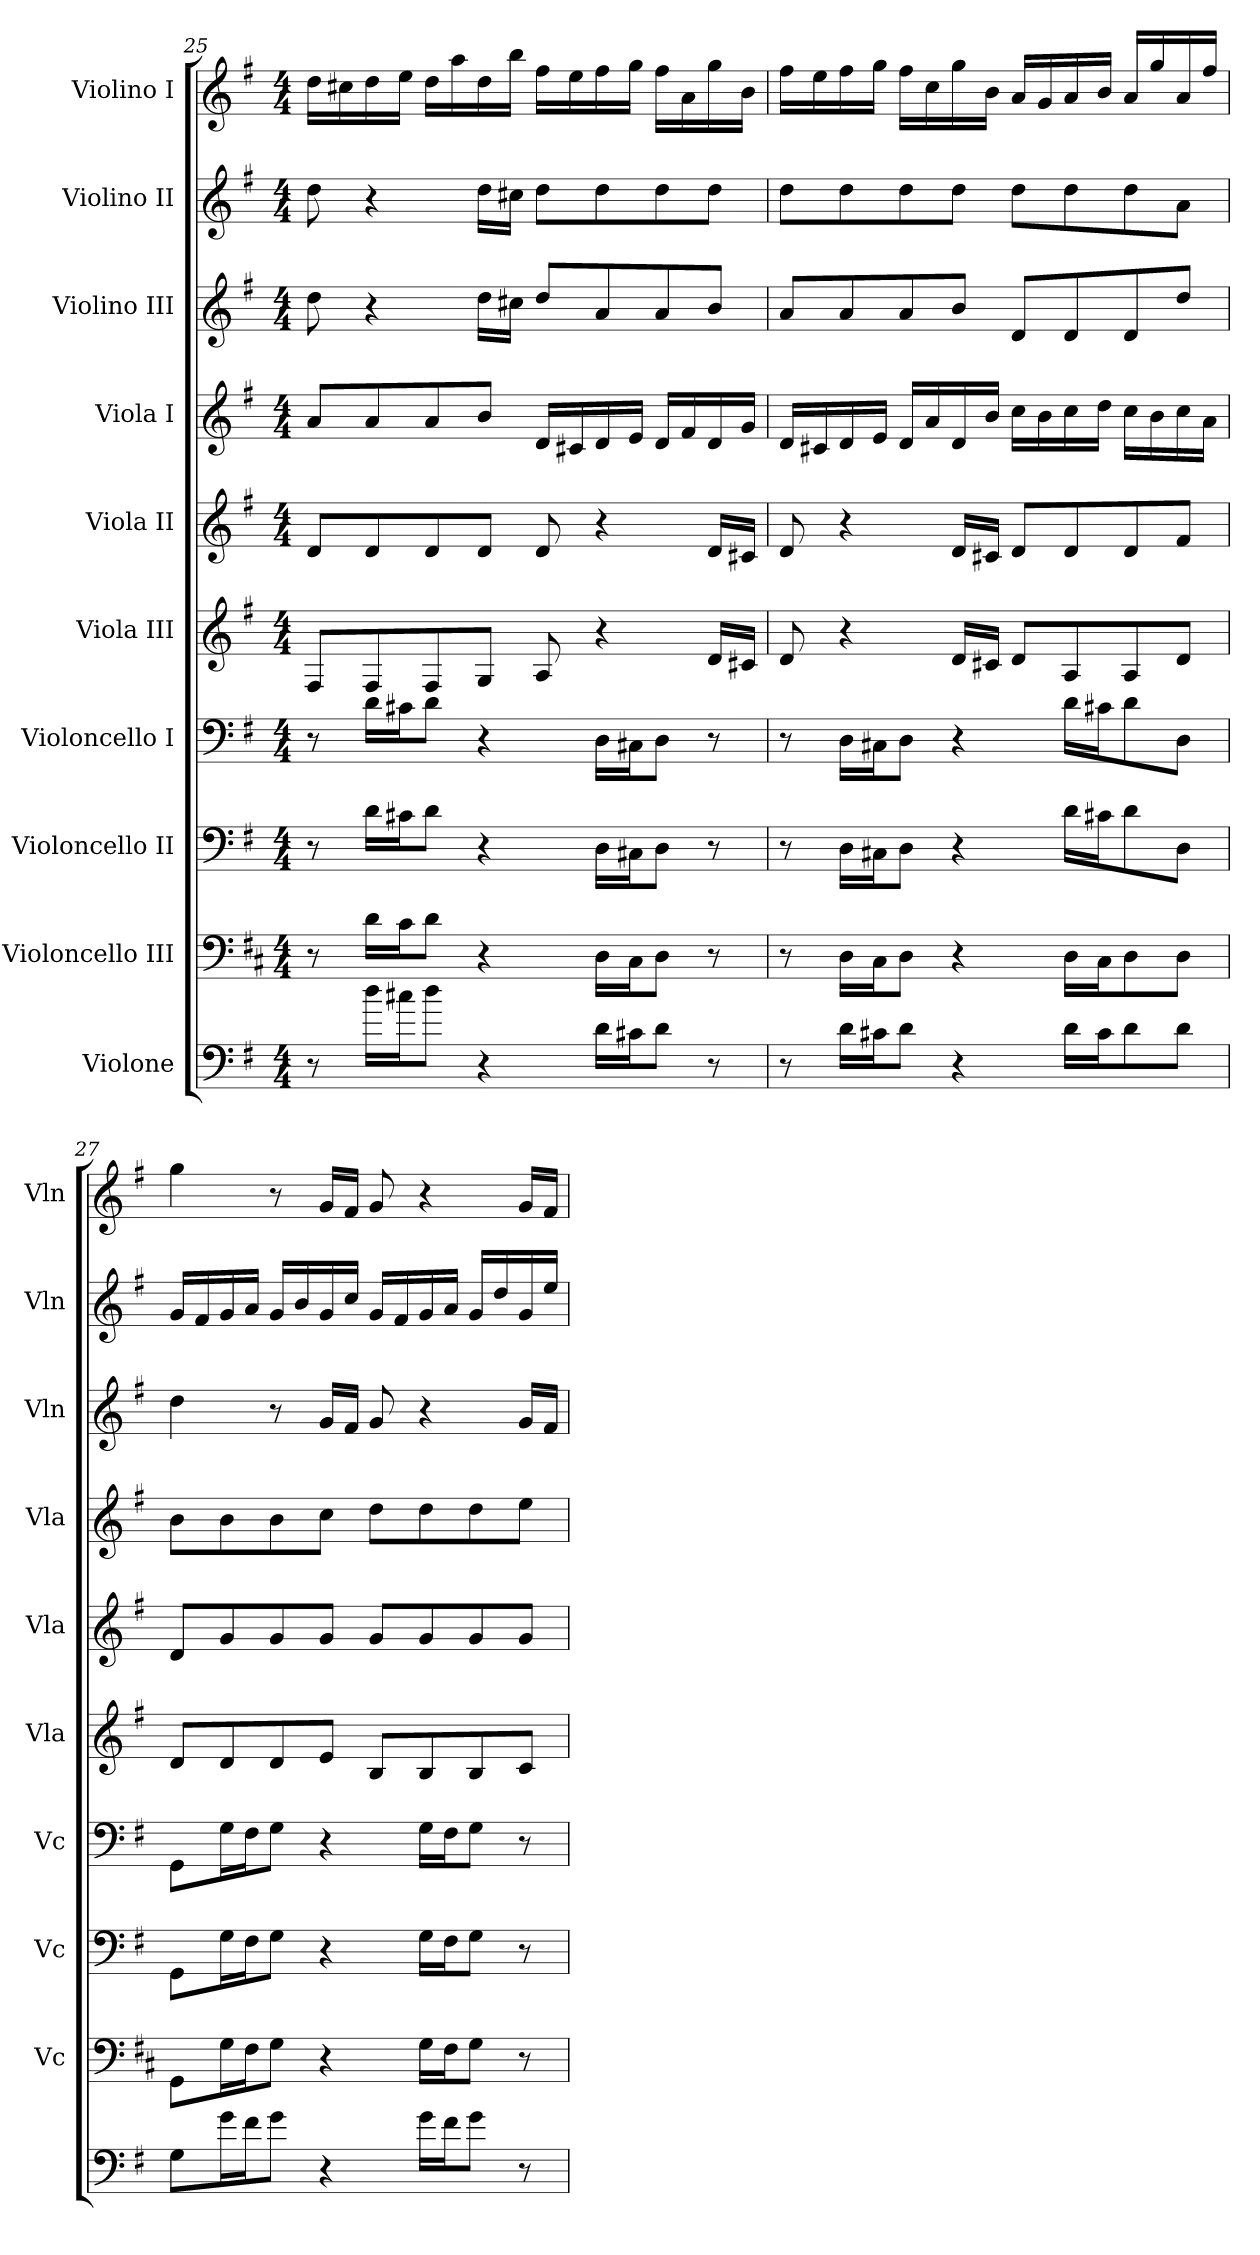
**kern	**kern	**kern	**kern	**kern	**kern	**kern	**kern	**kern	**kern
*part10	*part9	*part8	*part7	*part6	*part5	*part4	*part3	*part2	*part1
*staff10	*staff9	*staff8	*staff7	*staff6	*staff5	*staff4	*staff3	*staff2	*staff1
*I"Violone	*I"Violoncello III	*I"Violoncello  II	*I"Violoncello   I	*I"Viola       III	*I"Viola        II	*I"Viola         I	*I"Violino     III	*I"Violino      II	*I"Violino       I
*	*I'Vc	*I'Vc	*I'Vc	*I'Vla	*I'Vla	*I'Vla	*I'Vln	*I'Vln	*I'Vln
!!LO:PB:g=z
*clefF4	*clefF4	*clefF4	*clefF4	*clefG2	*clefG2	*clefG2	*clefG2	*clefG2	*clefG2
*ITrd7c12	*	*	*	*	*	*	*	*	*
*k[f#]	*k[f#c#]	*k[f#]	*k[f#]	*k[f#]	*k[f#]	*k[f#]	*k[f#]	*k[f#]	*k[f#]
*G:	*D:	*G:	*G:	*G:	*G:	*G:	*G:	*G:	*G:
*M4/4	*M4/4	*M4/4	*M4/4	*M4/4	*M4/4	*M4/4	*M4/4	*M4/4	*M4/4
=25	=25	=25	=25	=25	=25	=25	=25	=25	=25
8r	8r	8r	8r	8F#/L	8d/L	8a/L	8dd\	8dd\	16dd\LL
.	.	.	.	.	.	.	.	.	16cc#X\
16d\LL	16d\LL	16d\LL	16d\LL	8F#/	8d/	8a/	4r	4r	16dd\
16c#X\J	16c#\J	16c#X\J	16c#X\J	.	.	.	.	.	16ee\JJ
8d\J	8d\J	8d\J	8d\J	8F#/	8d/	8a/	.	.	16dd\LL
.	.	.	.	.	.	.	.	.	16aa\
4r	4r	4r	4r	8G/J	8d/J	8b/J	16dd\LL	16dd\LL	16dd\
.	.	.	.	.	.	.	16cc#X\JJ	16cc#X\JJ	16bb\JJ
.	.	.	.	8A/	8d/	16d/LL	8dd/L	8dd\L	16ff#\LL
.	.	.	.	.	.	16c#X/	.	.	16ee\
16D\LL	16D\LL	16D\LL	16D\LL	4r	4r	16d/	8a/	8dd\	16ff#\
16C#X\J	16C#\J	16C#X\J	16C#X\J	.	.	16e/JJ	.	.	16gg\JJ
8D\J	8D\J	8D\J	8D\J	.	.	16d/LL	8a/	8dd\	16ff#\LL
.	.	.	.	.	.	16f#/	.	.	16a\
8r	8r	8r	8r	16d/LL	16d/LL	16d/	8b/J	8dd\J	16gg\
.	.	.	.	16c#X/JJ	16c#X/JJ	16g/JJ	.	.	16b\JJ
=26	=26	=26	=26	=26	=26	=26	=26	=26	=26
8r	8r	8r	8r	8d/	8d/	16d/LL	8a/L	8dd\L	16ff#\LL
.	.	.	.	.	.	16c#X/	.	.	16ee\
16D\LL	16D\LL	16D\LL	16D\LL	4r	4r	16d/	8a/	8dd\	16ff#\
16C#X\J	16C#\J	16C#X\J	16C#X\J	.	.	16e/JJ	.	.	16gg\JJ
8D\J	8D\J	8D\J	8D\J	.	.	16d/LL	8a/	8dd\	16ff#\LL
.	.	.	.	.	.	16a/	.	.	16cc\
4r	4r	4r	4r	16d/LL	16d/LL	16d/	8b/J	8dd\J	16gg\
.	.	.	.	16c#X/JJ	16c#X/JJ	16b/JJ	.	.	16b\JJ
.	.	.	.	8d/L	8d/L	16cc\LL	8d/L	8dd\L	16a/LL
.	.	.	.	.	.	16b\	.	.	16g/
16D\LL	16D\LL	16d\LL	16d\LL	8A/	8d/	16cc\	8d/	8dd\	16a/
16C#\J	16C#\J	16c#X\J	16c#X\J	.	.	16dd\JJ	.	.	16b/JJ
8D\	8D\	8d\	8d\	8A/	8d/	16cc\LL	8d/	8dd\	16a/LL
.	.	.	.	.	.	16b\	.	.	16gg/
8D\J	8D\J	8D\J	8D\J	8d/J	8f#/J	16cc\	8dd/J	8a\J	16a/
.	.	.	.	.	.	16a\JJ	.	.	16ff#/JJ
!!LO:PB:g=z
=27	=27	=27	=27	=27	=27	=27	=27	=27	=27
8GG\L	8GG\L	8GG\L	8GG\L	8d/L	8d/L	8b\L	4dd\	16g/LL	4gg\
.	.	.	.	.	.	.	.	16f#/	.
16G\L	16G\L	16G\L	16G\L	8d/	8g/	8b\	.	16g/	.
16F#\J	16F#\J	16F#\J	16F#\J	.	.	.	.	16a/JJ	.
8G\J	8G\J	8G\J	8G\J	8d/	8g/	8b\	8r	16g/LL	8r
.	.	.	.	.	.	.	.	16b/	.
4r	4r	4r	4r	8e/J	8g/J	8cc\J	16g/LL	16g/	16g/LL
.	.	.	.	.	.	.	16f#/JJ	16cc/JJ	16f#/JJ
.	.	.	.	8B/L	8g/L	8dd\L	8g/	16g/LL	8g/
.	.	.	.	.	.	.	.	16f#/	.
16G\LL	16G\LL	16G\LL	16G\LL	8B/	8g/	8dd\	4r	16g/	4r
16F#\J	16F#\J	16F#\J	16F#\J	.	.	.	.	16a/JJ	.
8G\J	8G\J	8G\J	8G\J	8B/	8g/	8dd\	.	16g/LL	.
.	.	.	.	.	.	.	.	16dd/	.
8r	8r	8r	8r	8c/J	8g/J	8ee\J	16g/LL	16g/	16g/LL
.	.	.	.	.	.	.	16f#/JJ	16ee/JJ	16f#/JJ
=	=	=	=	=	=	=	=	=	=
*-	*-	*-	*-	*-	*-	*-	*-	*-	*-
